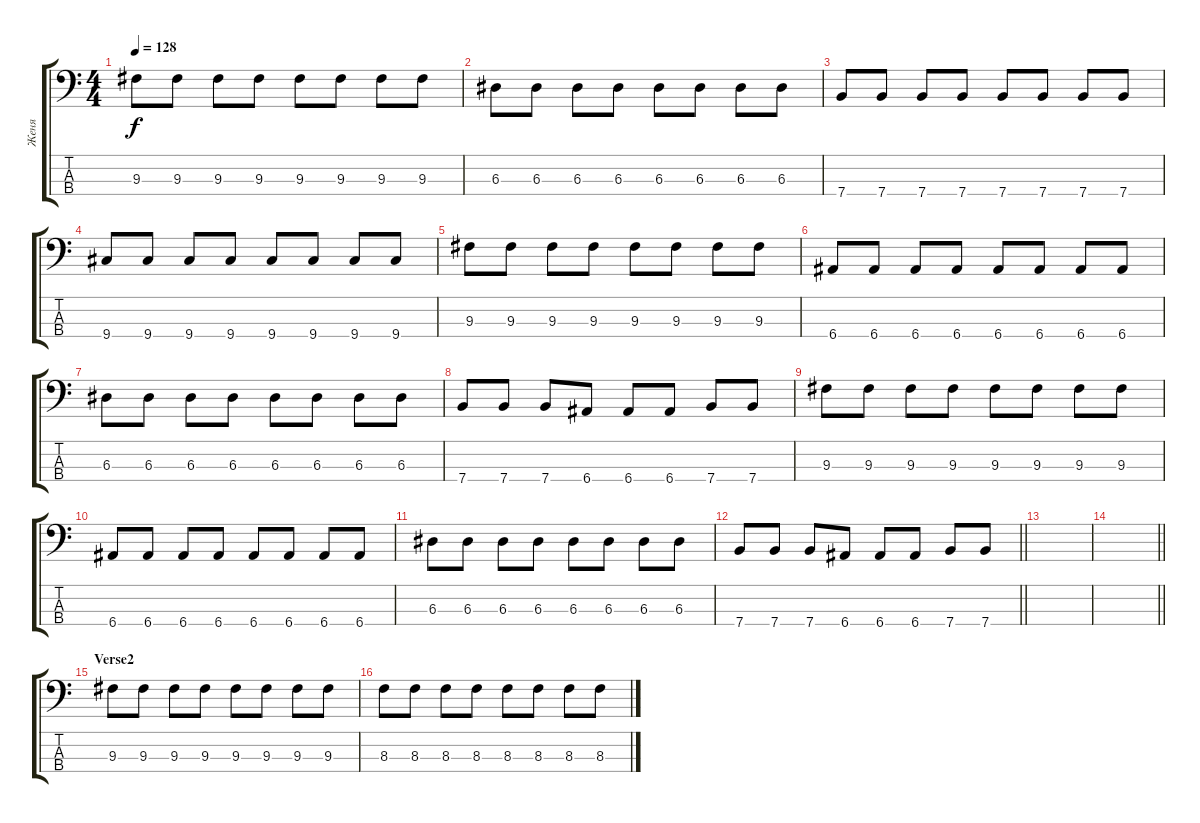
\track ("Женя" "Женя") {instrument electricbassfinger}
\staff {score tabs}
\tuning (G2 D2 A1 E1) {hide}
\ts (4 4)
\tempo 128
\clef f4
\ks c
9.3.8{dy f} 9.3.8 9.3.8 9.3.8 9.3.8 9.3.8 9.3.8 9.3.8 |
6.3.8 6.3.8 6.3.8 6.3.8 6.3.8 6.3.8 6.3.8 6.3.8 |
7.4.8 7.4.8 7.4.8 7.4.8 7.4.8 7.4.8 7.4.8 7.4.8 |
9.4.8 9.4.8 9.4.8 9.4.8 9.4.8 9.4.8 9.4.8 9.4.8 |
9.3.8 9.3.8 9.3.8 9.3.8 9.3.8 9.3.8 9.3.8 9.3.8 |
6.4.8 6.4.8 6.4.8 6.4.8 6.4.8 6.4.8 6.4.8 6.4.8 |
6.3.8 6.3.8 6.3.8 6.3.8 6.3.8 6.3.8 6.3.8 6.3.8 |
7.4.8 7.4.8 7.4.8 6.4.8 6.4.8 6.4.8 7.4.8 7.4.8 |
9.3.8 9.3.8 9.3.8 9.3.8 9.3.8 9.3.8 9.3.8 9.3.8 |
6.4.8 6.4.8 6.4.8 6.4.8 6.4.8 6.4.8 6.4.8 6.4.8 |
6.3.8 6.3.8 6.3.8 6.3.8 6.3.8 6.3.8 6.3.8 6.3.8 |
\barLineRight lightlight
7.4.8 7.4.8 7.4.8 6.4.8 6.4.8 6.4.8 7.4.8 7.4.8 |
|
\barLineRight lightlight
|
\section ("" "Verse2")
9.3.8 9.3.8 9.3.8 9.3.8 9.3.8 9.3.8 9.3.8 9.3.8 |
8.3.8 8.3.8 8.3.8 8.3.8 8.3.8 8.3.8 8.3.8 8.3.8
